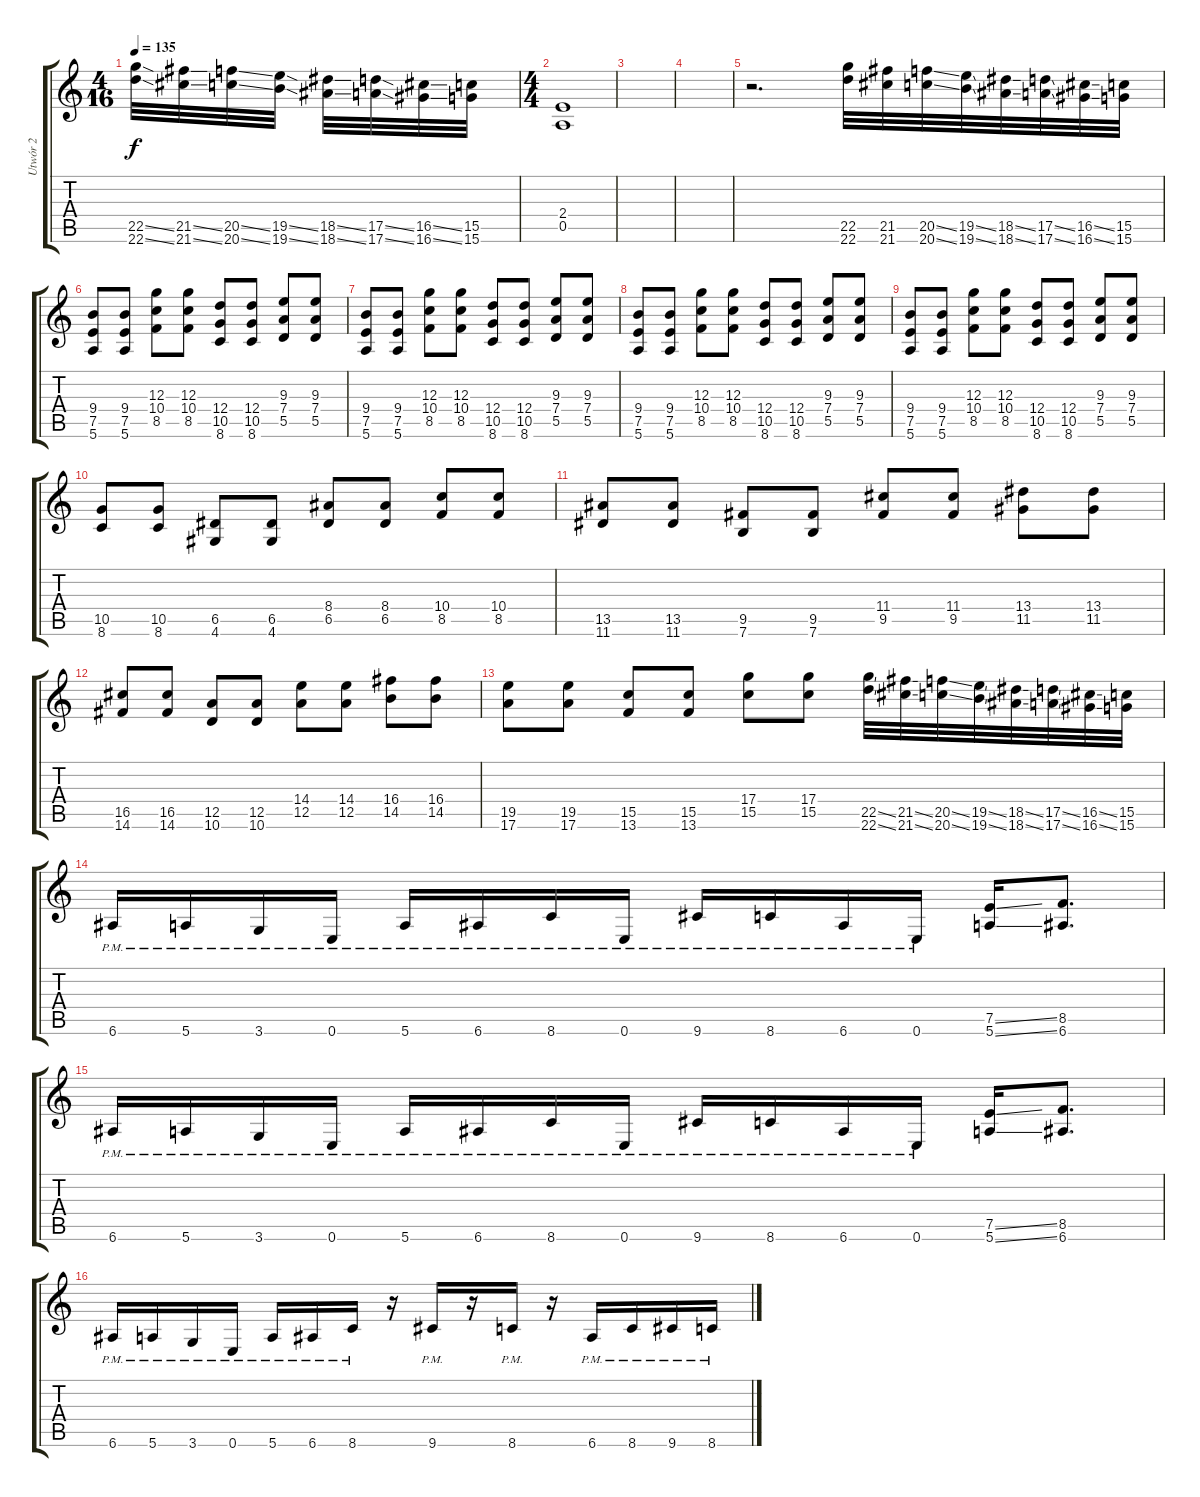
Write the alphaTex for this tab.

\track ("Utwór 2" "Utwór 2") {instrument distortionguitar}
\staff {score tabs}
\tuning (E4 B3 G3 D3 A2 E2) {hide}
\ts (4 16)
\tempo 135
\clef g2
\ks c
(22.5{ss} 22.6{ss}).32{dy f} (21.5{ss} 21.6{ss}).32 (20.5{ss} 20.6{ss}).32 (19.5{ss} 19.6{ss}).32 (18.5{ss} 18.6{ss}).32 (17.5{ss} 17.6{ss}).32 (16.5{ss} 16.6{ss}).32 (15.5 15.6).32 |
\ts (4 4)
(2.4 0.5).1 |
|
|
r.2{d} (22.5 22.6).32 (21.5 21.6).32 (20.5{ss} 20.6{ss}).32 (19.5{ss} 19.6{ss}).32 (18.5{ss} 18.6{ss}).32 (17.5{ss} 17.6{ss}).32 (16.5{ss} 16.6{ss}).32 (15.5 15.6).32 |
(9.4 7.5 5.6).8 (9.4 7.5 5.6).8 (12.3 10.4 8.5).8 (12.3 10.4 8.5).8 (12.4 10.5 8.6).8 (12.4 10.5 8.6).8 (9.3 7.4 5.5).8 (9.3 7.4 5.5).8 |
(9.4 7.5 5.6).8 (9.4 7.5 5.6).8 (12.3 10.4 8.5).8 (12.3 10.4 8.5).8 (12.4 10.5 8.6).8 (12.4 10.5 8.6).8 (9.3 7.4 5.5).8 (9.3 7.4 5.5).8 |
(9.4 7.5 5.6).8 (9.4 7.5 5.6).8 (12.3 10.4 8.5).8 (12.3 10.4 8.5).8 (12.4 10.5 8.6).8 (12.4 10.5 8.6).8 (9.3 7.4 5.5).8 (9.3 7.4 5.5).8 |
(9.4 7.5 5.6).8 (9.4 7.5 5.6).8 (12.3 10.4 8.5).8 (12.3 10.4 8.5).8 (12.4 10.5 8.6).8 (12.4 10.5 8.6).8 (9.3 7.4 5.5).8 (9.3 7.4 5.5).8 |
(10.5 8.6).8 (10.5 8.6).8 (6.5 4.6).8 (6.5 4.6).8 (8.4 6.5).8 (8.4 6.5).8 (10.4 8.5).8 (10.4 8.5).8 |
(13.5 11.6).8 (13.5 11.6).8 (9.5 7.6).8 (9.5 7.6).8 (11.4 9.5).8 (11.4 9.5).8 (13.4 11.5).8 (13.4 11.5).8 |
(16.5 14.6).8 (16.5 14.6).8 (12.5 10.6).8 (12.5 10.6).8 (14.4 12.5).8 (14.4 12.5).8 (16.4 14.5).8 (16.4 14.5).8 |
(19.5 17.6).8 (19.5 17.6).8 (15.5 13.6).8 (15.5 13.6).8 (17.4 15.5).8 (17.4 15.5).8 (22.5{ss} 22.6{ss}).32 (21.5{ss} 21.6{ss}).32 (20.5{ss} 20.6{ss}).32 (19.5{ss} 19.6{ss}).32 (18.5{ss} 18.6{ss}).32 (17.5{ss} 17.6{ss}).32 (16.5{ss} 16.6{ss}).32 (15.5 15.6).32 |
6.6{pm}.16 5.6{pm}.16 3.6{pm}.16 0.6{pm}.16 5.6{pm}.16 6.6{pm}.16 8.6{pm}.16 0.6{pm}.16 9.6{pm}.16 8.6{pm}.16 6.6{pm}.16 0.6{pm}.16 (7.5{ss} 5.6{ss}).16 (8.5 6.6).8{d} |
6.6{pm}.16 5.6{pm}.16 3.6{pm}.16 0.6{pm}.16 5.6{pm}.16 6.6{pm}.16 8.6{pm}.16 0.6{pm}.16 9.6{pm}.16 8.6{pm}.16 6.6{pm}.16 0.6{pm}.16 (7.5{ss} 5.6{ss}).16 (8.5 6.6).8{d} |
6.6{pm}.16 5.6{pm}.16 3.6{pm}.16 0.6{pm}.16 5.6{pm}.16 6.6{pm}.16 8.6{pm}.16 r.16 9.6{pm}.16 r.16 8.6{pm}.16 r.16 6.6{pm}.16 8.6{pm}.16 9.6{pm}.16 8.6{pm}.16
